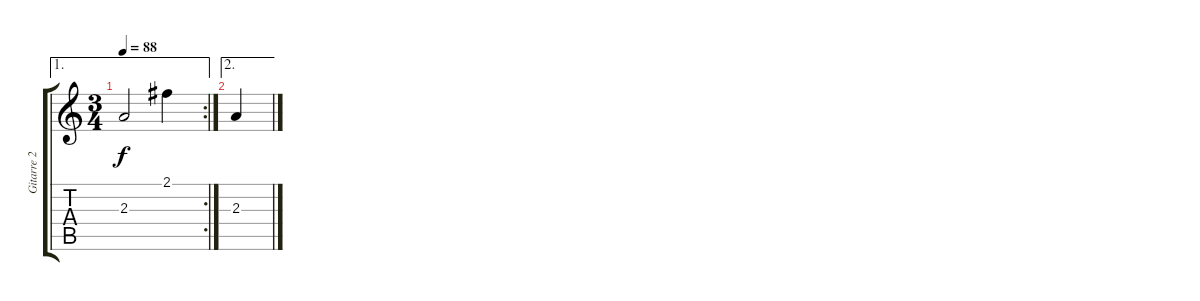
\track ("Gitarre 2" "Gitarre 2") {instrument acousticguitarnylon}
\staff {score tabs}
\tuning (E4 B3 G3 D3 A2 E2) {hide}
\ae 1
\rc 2
\ts (3 4)
\tempo 88
\clef g2
\ks c
2.3.2{dy f} 2.1.4 |
\ae 2
2.3.4
